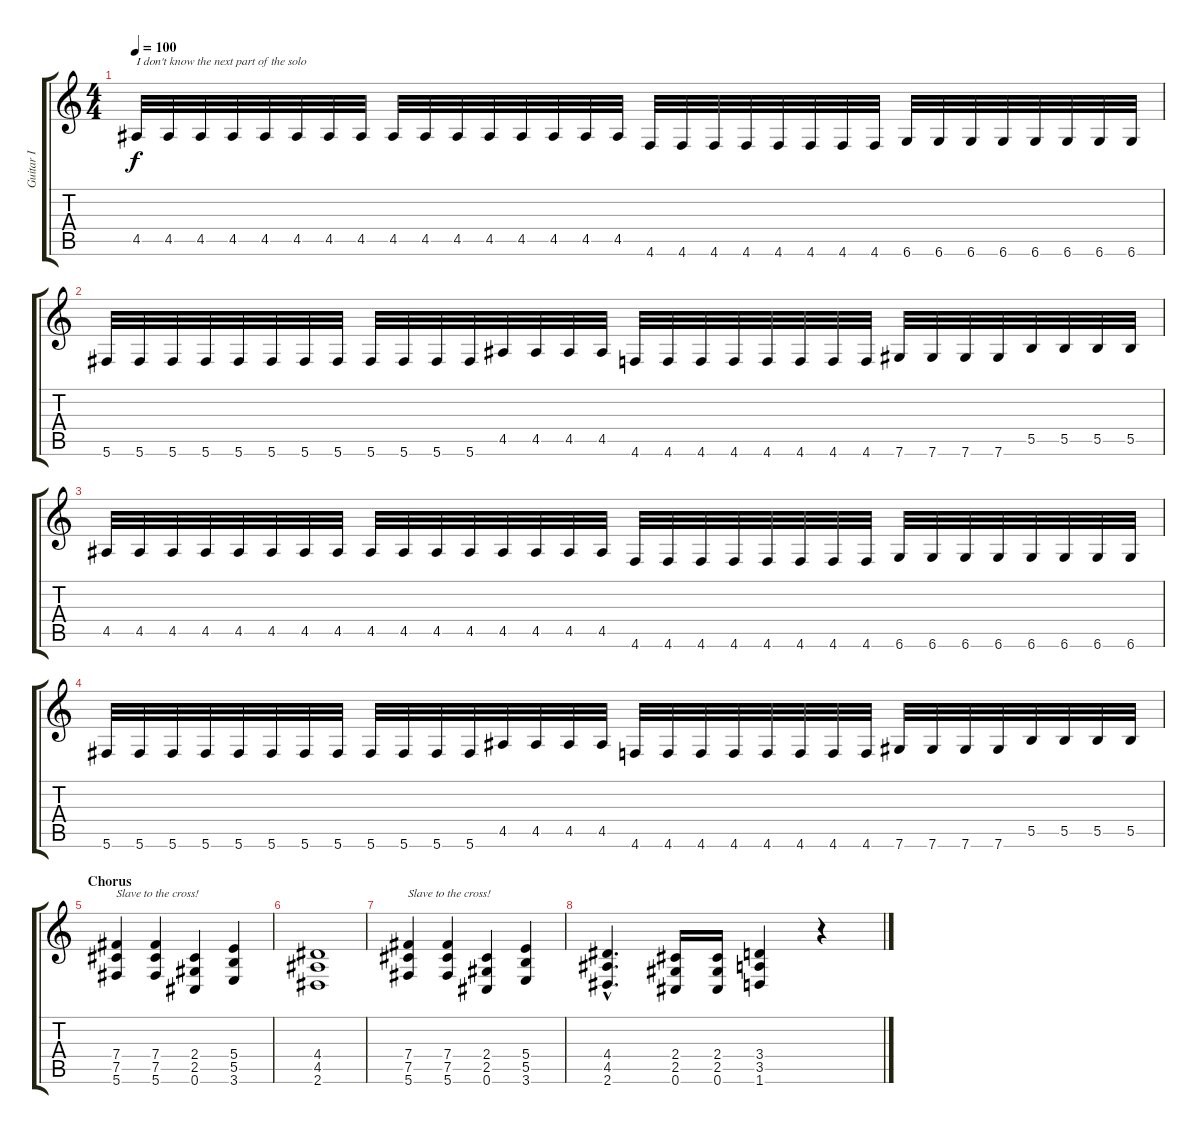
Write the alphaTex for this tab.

\track ("Guitar I" "Guitar I") {instrument distortionguitar}
\staff {score tabs}
\tuning (Db4 Ab3 E3 B2 Gb2 Db2) {hide}
\ts (4 4)
\tempo 100
\clef g2
\ks c
4.5.32{txt "I don't know the next part of the solo" dy f} 4.5.32 4.5.32 4.5.32 4.5.32 4.5.32 4.5.32 4.5.32 4.5.32 4.5.32 4.5.32 4.5.32 4.5.32 4.5.32 4.5.32 4.5.32 4.6.32 4.6.32 4.6.32 4.6.32 4.6.32 4.6.32 4.6.32 4.6.32 6.6.32 6.6.32 6.6.32 6.6.32 6.6.32 6.6.32 6.6.32 6.6.32 |
5.6.32 5.6.32 5.6.32 5.6.32 5.6.32 5.6.32 5.6.32 5.6.32 5.6.32 5.6.32 5.6.32 5.6.32 4.5.32 4.5.32 4.5.32 4.5.32 4.6.32 4.6.32 4.6.32 4.6.32 4.6.32 4.6.32 4.6.32 4.6.32 7.6.32 7.6.32 7.6.32 7.6.32 5.5.32 5.5.32 5.5.32 5.5.32 |
4.5.32 4.5.32 4.5.32 4.5.32 4.5.32 4.5.32 4.5.32 4.5.32 4.5.32 4.5.32 4.5.32 4.5.32 4.5.32 4.5.32 4.5.32 4.5.32 4.6.32 4.6.32 4.6.32 4.6.32 4.6.32 4.6.32 4.6.32 4.6.32 6.6.32 6.6.32 6.6.32 6.6.32 6.6.32 6.6.32 6.6.32 6.6.32 |
5.6.32 5.6.32 5.6.32 5.6.32 5.6.32 5.6.32 5.6.32 5.6.32 5.6.32 5.6.32 5.6.32 5.6.32 4.5.32 4.5.32 4.5.32 4.5.32 4.6.32 4.6.32 4.6.32 4.6.32 4.6.32 4.6.32 4.6.32 4.6.32 7.6.32 7.6.32 7.6.32 7.6.32 5.5.32 5.5.32 5.5.32 5.5.32 |
\section ("" "Chorus")
(7.4 7.5 5.6).4{txt "Slave to the cross!"} (7.4 7.5 5.6).4 (2.4 2.5 0.6).4 (5.4 5.5 3.6).4 |
(4.4 4.5 2.6).1 |
(7.4 7.5 5.6).4{txt "Slave to the cross!"} (7.4 7.5 5.6).4 (2.4 2.5 0.6).4 (5.4 5.5 3.6).4 |
(4.4{hac} 4.5{hac} 2.6{hac}).4{d} (2.4 2.5 0.6).16 (2.4 2.5 0.6).16 (3.4 3.5 1.6).4 r.4
